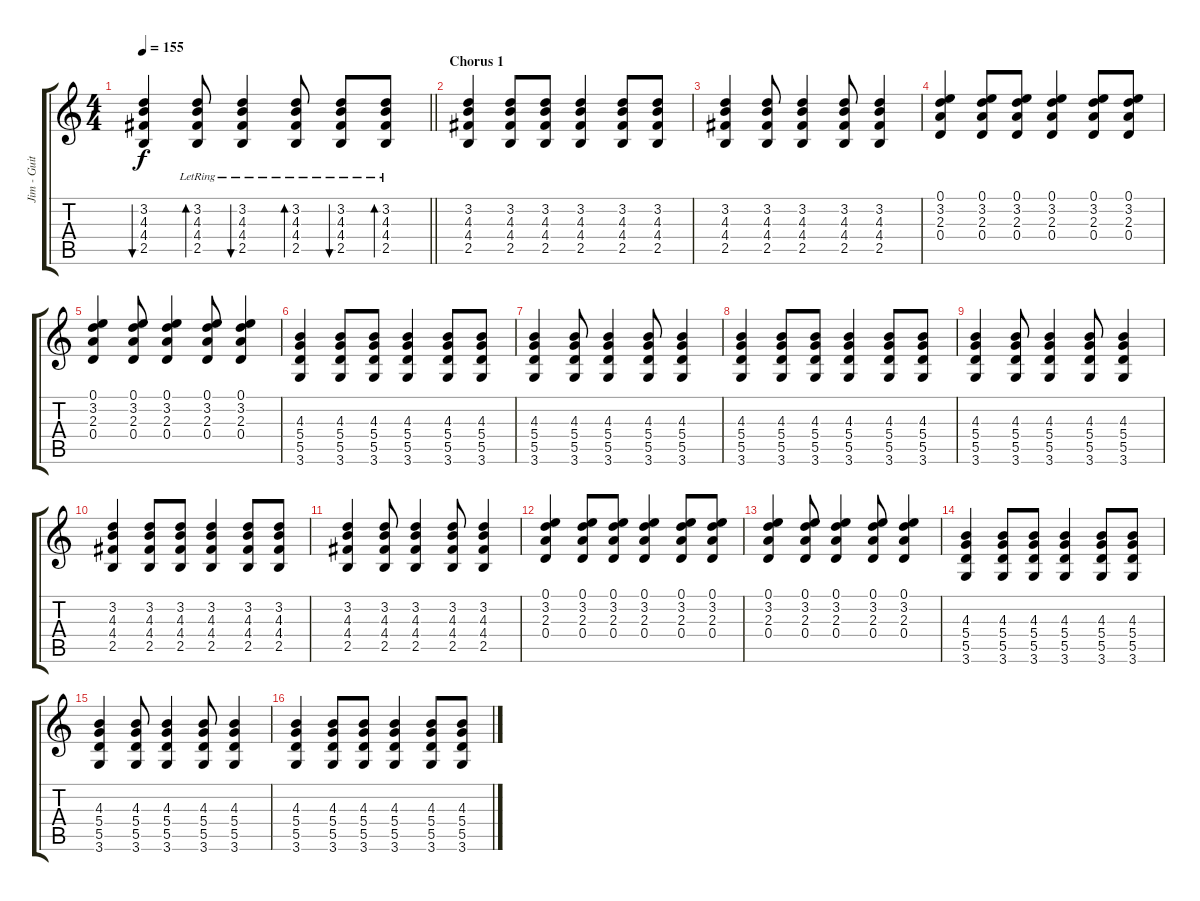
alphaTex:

\track ("Jim - Guitar" "Jim - Guit") {instrument distortionguitar}
\staff {score tabs}
\tuning (E4 B3 G3 D3 A2 E2) {hide}
\ts (4 4)
\tempo 155
\clef g2
\barLineRight lightlight
\ks c
(3.2{t} 4.3{t} 4.4{t} 2.5{t}).4{bu 120 dy f} (3.2{lr} 4.3{lr} 4.4{lr} 2.5{lr}).8{bd 120} (3.2{lr} 4.3{lr} 4.4{lr} 2.5{lr}).4{bu 120} (3.2{lr} 4.3{lr} 4.4{lr} 2.5{lr}).8{bd 120} (3.2{lr} 4.3{lr} 4.4{lr} 2.5{lr}).8{bu 120} (3.2{lr} 4.3{lr} 4.4{lr} 2.5{lr}).8{bd 120} |
\section ("" "Chorus 1")
(3.2 4.3 4.4 2.5).4{volume 15 instrument distortionguitar} (3.2 4.3 4.4 2.5).8 (3.2 4.3 4.4 2.5).8 (3.2 4.3 4.4 2.5).4 (3.2 4.3 4.4 2.5).8 (3.2 4.3 4.4 2.5).8 |
(3.2 4.3 4.4 2.5).4 (3.2 4.3 4.4 2.5).8 (3.2 4.3 4.4 2.5).4 (3.2 4.3 4.4 2.5).8 (3.2 4.3 4.4 2.5).4 |
(0.1 3.2 2.3 0.4).4 (0.1 3.2 2.3 0.4).8 (0.1 3.2 2.3 0.4).8 (0.1 3.2 2.3 0.4).4 (0.1 3.2 2.3 0.4).8 (0.1 3.2 2.3 0.4).8 |
(0.1 3.2 2.3 0.4).4 (0.1 3.2 2.3 0.4).8 (0.1 3.2 2.3 0.4).4 (0.1 3.2 2.3 0.4).8 (0.1 3.2 2.3 0.4).4 |
(4.3 5.4 5.5 3.6).4 (4.3 5.4 5.5 3.6).8 (4.3 5.4 5.5 3.6).8 (4.3 5.4 5.5 3.6).4 (4.3 5.4 5.5 3.6).8 (4.3 5.4 5.5 3.6).8 |
(4.3 5.4 5.5 3.6).4 (4.3 5.4 5.5 3.6).8 (4.3 5.4 5.5 3.6).4 (4.3 5.4 5.5 3.6).8 (4.3 5.4 5.5 3.6).4 |
(4.3 5.4 5.5 3.6).4 (4.3 5.4 5.5 3.6).8 (4.3 5.4 5.5 3.6).8 (4.3 5.4 5.5 3.6).4 (4.3 5.4 5.5 3.6).8 (4.3 5.4 5.5 3.6).8 |
(4.3 5.4 5.5 3.6).4 (4.3 5.4 5.5 3.6).8 (4.3 5.4 5.5 3.6).4 (4.3 5.4 5.5 3.6).8 (4.3 5.4 5.5 3.6).4 |
(3.2 4.3 4.4 2.5).4 (3.2 4.3 4.4 2.5).8 (3.2 4.3 4.4 2.5).8 (3.2 4.3 4.4 2.5).4 (3.2 4.3 4.4 2.5).8 (3.2 4.3 4.4 2.5).8 |
(3.2 4.3 4.4 2.5).4 (3.2 4.3 4.4 2.5).8 (3.2 4.3 4.4 2.5).4 (3.2 4.3 4.4 2.5).8 (3.2 4.3 4.4 2.5).4 |
(0.1 3.2 2.3 0.4).4 (0.1 3.2 2.3 0.4).8 (0.1 3.2 2.3 0.4).8 (0.1 3.2 2.3 0.4).4 (0.1 3.2 2.3 0.4).8 (0.1 3.2 2.3 0.4).8 |
(0.1 3.2 2.3 0.4).4 (0.1 3.2 2.3 0.4).8 (0.1 3.2 2.3 0.4).4 (0.1 3.2 2.3 0.4).8 (0.1 3.2 2.3 0.4).4 |
(4.3 5.4 5.5 3.6).4 (4.3 5.4 5.5 3.6).8 (4.3 5.4 5.5 3.6).8 (4.3 5.4 5.5 3.6).4 (4.3 5.4 5.5 3.6).8 (4.3 5.4 5.5 3.6).8 |
(4.3 5.4 5.5 3.6).4 (4.3 5.4 5.5 3.6).8 (4.3 5.4 5.5 3.6).4 (4.3 5.4 5.5 3.6).8 (4.3 5.4 5.5 3.6).4 |
(4.3 5.4 5.5 3.6).4 (4.3 5.4 5.5 3.6).8 (4.3 5.4 5.5 3.6).8 (4.3 5.4 5.5 3.6).4 (4.3 5.4 5.5 3.6).8 (4.3 5.4 5.5 3.6).8
